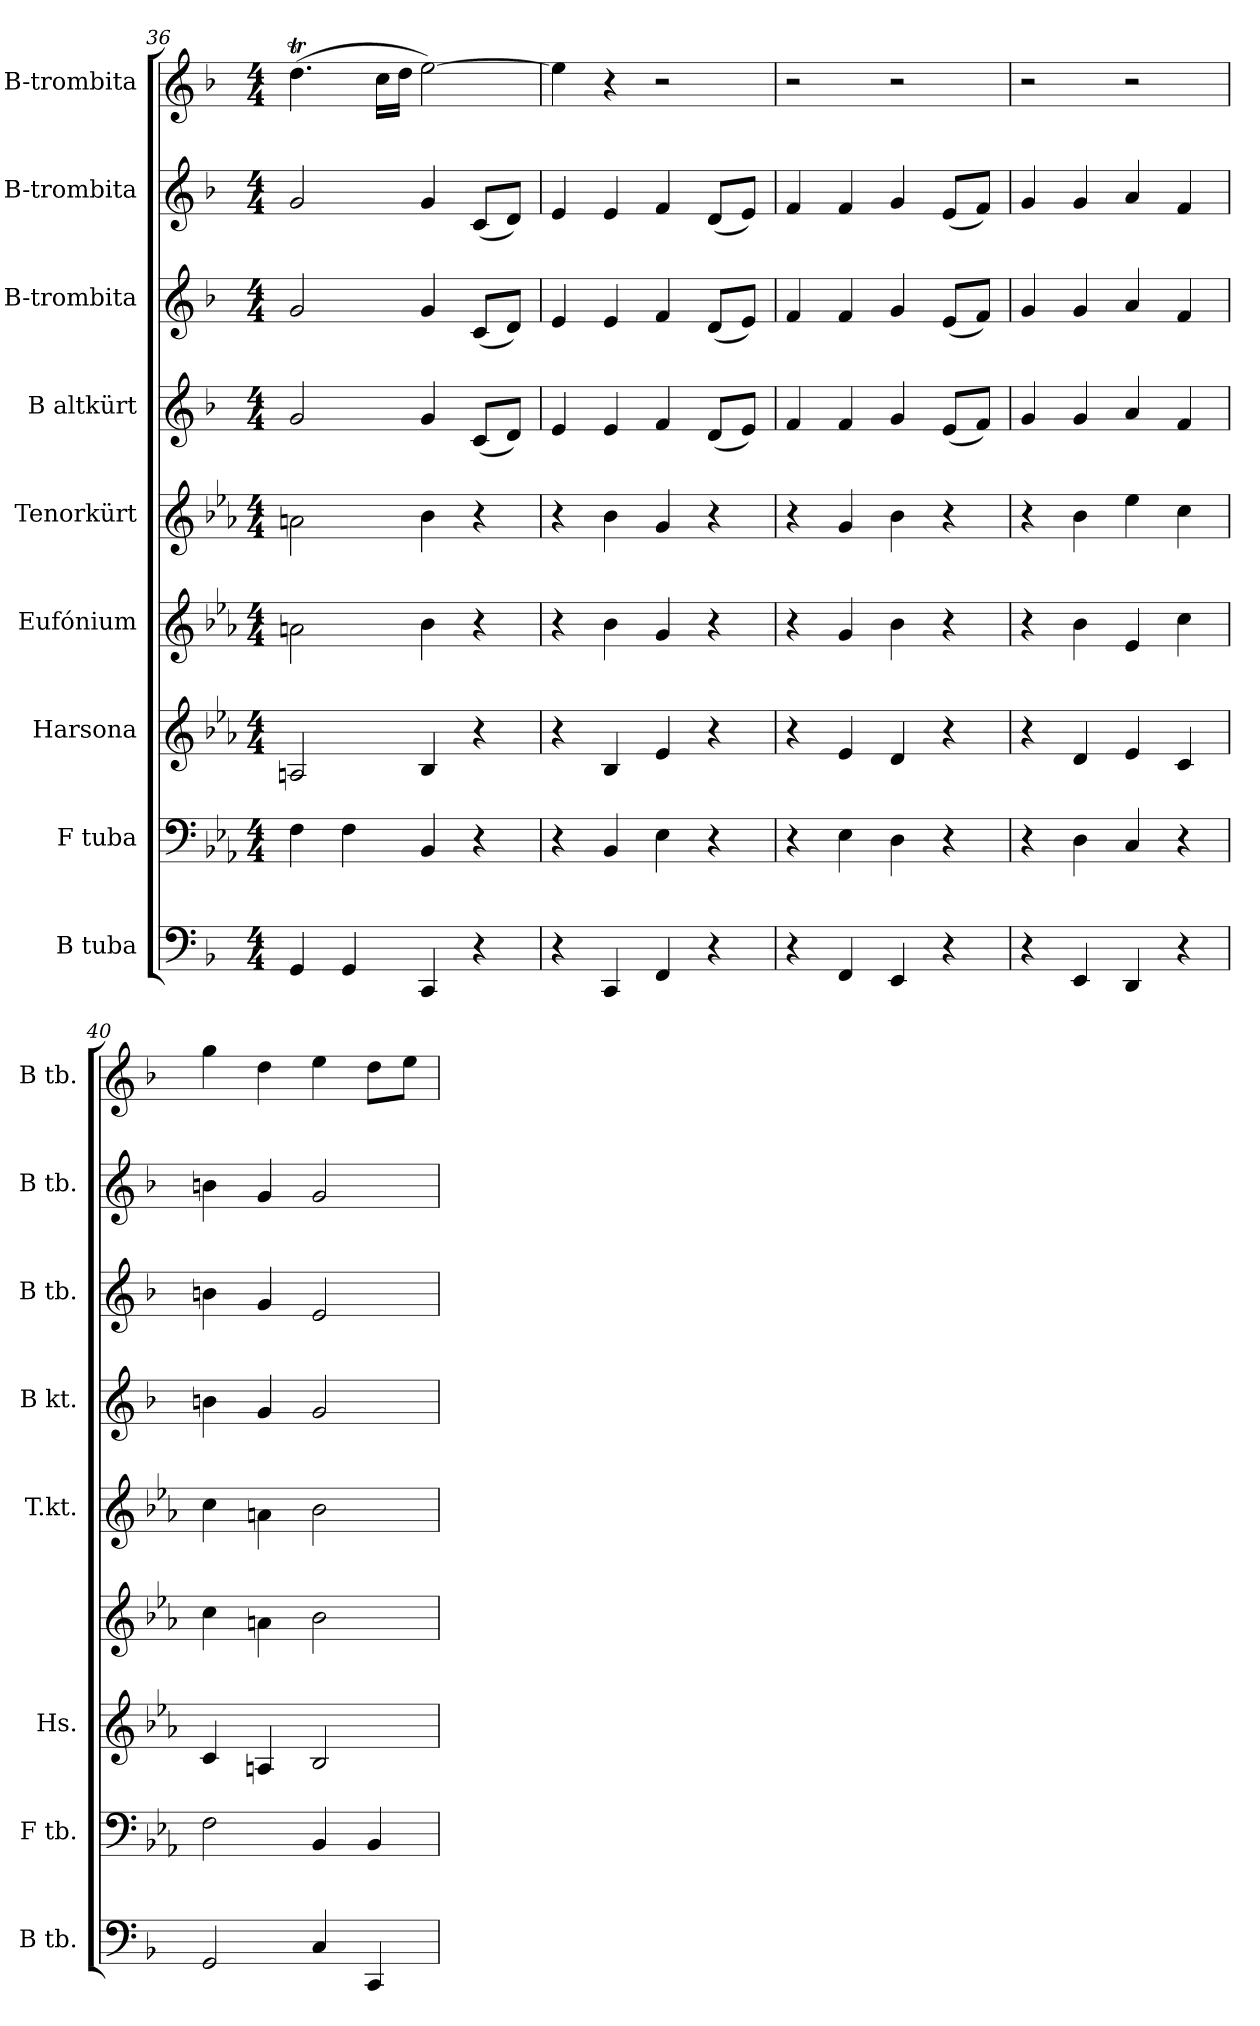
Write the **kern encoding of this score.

**kern	**kern	**kern	**kern	**kern	**kern	**kern	**kern	**kern
*part9	*part8	*part7	*part6	*part5	*part4	*part3	*part2	*part1
*staff9	*staff8	*staff7	*staff6	*staff5	*staff4	*staff3	*staff2	*staff1
*I"B tuba	*I"F tuba	*I"Harsona	*I"Eufónium	*I"Tenorkürt	*I"B altkürt	*I"B-trombita	*I"B-trombita	*I"B-trombita
*I'B tb.	*I'F tb.	*I'Hs.	*	*I'T.kt.	*I'B kt.	*I'B tb.	*I'B tb.	*I'B tb.
*clefF4	*clefF4	*clefG2	*clefG2	*clefG2	*clefG2	*clefG2	*clefG2	*clefG2
*ITrd1c2	*	*ITrd8c14	*ITrd8c14	*ITrd8c14	*ITrd1c2	*ITrd1c2	*ITrd1c2	*ITrd1c2
*k[b-e-a-]	*k[b-e-a-]	*k[b-e-a-]	*k[b-e-a-]	*k[b-e-a-]	*k[b-e-a-]	*k[b-e-a-]	*k[b-e-a-]	*k[b-e-a-]
*M4/4	*M4/4	*M4/4	*M4/4	*M4/4	*M4/4	*M4/4	*M4/4	*M4/4
=36	=36	=36	=36	=36	=36	=36	=36	=36
4FF/	4F\	2AAn/	2An\	2An\	2f/	2f/	2f/	(>4.ccT\
4FF/	4F\	.	.	.	.	.	.	.
.	.	.	.	.	.	.	.	16b-\LL
.	.	.	.	.	.	.	.	16cc\JJ
4BBB-/	4BB-/	4BB-/	4B-\	4B-\	4f/	4f/	4f/	[2dd\)
4r	4r	4r	4r	4r	(<8B-/L	(<8B-/L	(<8B-/L	.
.	.	.	.	.	8c/J)	8c/J)	8c/J)	.
=37	=37	=37	=37	=37	=37	=37	=37	=37
4r	4r	4r	4r	4r	4d/	4d/	4d/	4dd\]
4BBB-/	4BB-/	4BB-/	4B-\	4B-\	4d/	4d/	4d/	4r
4EE-/	4E-\	4E-/	4G/	4G/	4e-/	4e-/	4e-/	2r
4r	4r	4r	4r	4r	(<8c/L	(<8c/L	(<8c/L	.
.	.	.	.	.	8d/J)	8d/J)	8d/J)	.
=38	=38	=38	=38	=38	=38	=38	=38	=38
4r	4r	4r	4r	4r	4e-/	4e-/	4e-/	2r
4EE-/	4E-\	4E-/	4G/	4G/	4e-/	4e-/	4e-/	.
4DD/	4D\	4D/	4B-\	4B-\	4f/	4f/	4f/	2r
4r	4r	4r	4r	4r	(<8d/L	(<8d/L	(<8d/L	.
.	.	.	.	.	8e-/J)	8e-/J)	8e-/J)	.
=39	=39	=39	=39	=39	=39	=39	=39	=39
4r	4r	4r	4r	4r	4f/	4f/	4f/	2r
4DD/	4D\	4D/	4B-\	4B-\	4f/	4f/	4f/	.
4CC/	4C/	4E-/	4E-/	4e-\	4g/	4g/	4g/	2r
4r	4r	4C/	4c\	4c\	4e-/	4e-/	4e-/	.
!!LO:PB:g=z
=40	=40	=40	=40	=40	=40	=40	=40	=40
2FF/	2F\	4C/	4c\	4c\	4an\	4an\	4an\	4ff\
.	.	4AAn/	4An\	4An\	4f/	4f/	4f/	4cc\
4BB-/	4BB-/	2BB-/	2B-\	2B-\	2f/	2d/	2f/	4dd\
4BBB-/	4BB-/	.	.	.	.	.	.	8cc\L
.	.	.	.	.	.	.	.	8dd\J
=	=	=	=	=	=	=	=	=
*-	*-	*-	*-	*-	*-	*-	*-	*-
